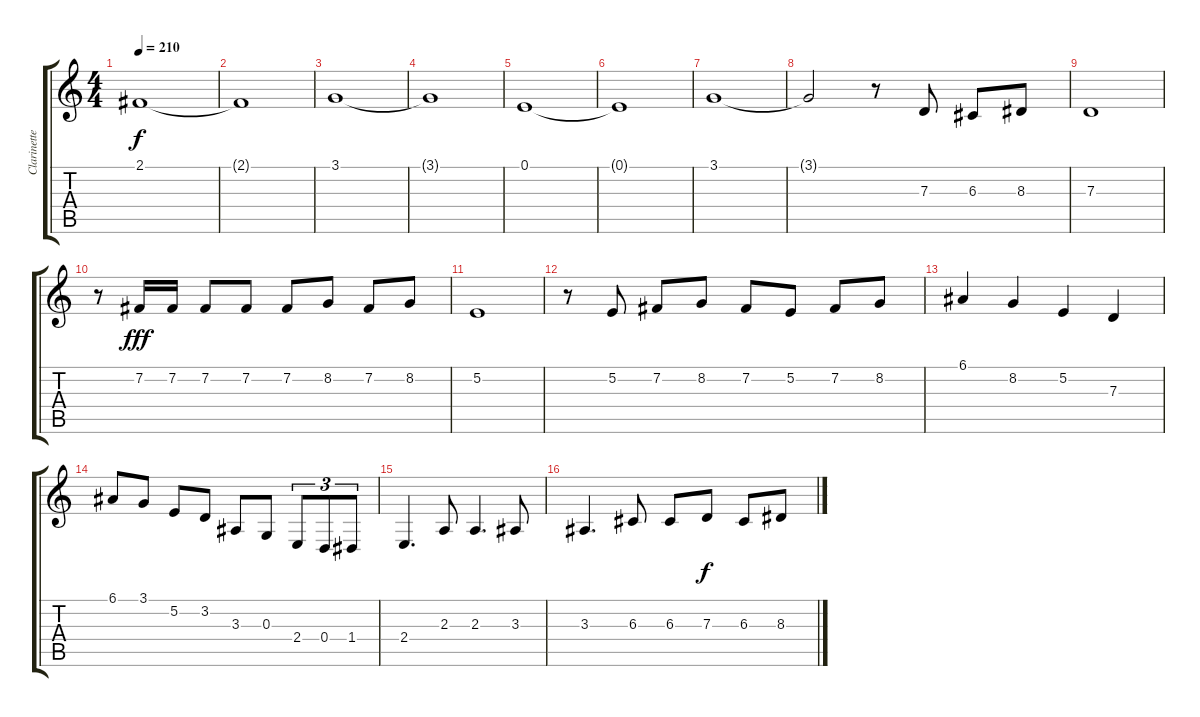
\track ("Clarinette" "Clarinette") {instrument clarinet}
\staff {score tabs}
\tuning (E4 B3 G3 D3 A2 E2) {hide}
\ts (4 4)
\tempo 210
\clef g2
\ks c
2.1.1{dy f} |
2.1{t}.1 |
3.1.1 |
3.1{t}.1 |
0.1.1 |
0.1{t}.1 |
3.1.1 |
3.1{t}.2 r.8 7.3.8 6.3.8 8.3.8 |
7.3.1 |
r.8 7.2.16{dy fff} 7.2.16 7.2.8 7.2.8 7.2.8 8.2.8 7.2.8 8.2.8 |
5.2.1 |
r.8 5.2.8 7.2.8 8.2.8 7.2.8 5.2.8 7.2.8 8.2.8 |
6.1.4 8.2.4 5.2.4 7.3.4 |
6.1.8 3.1.8 5.2.8 3.2.8 3.3.8 0.3.8 2.4.8{tu (3 2)} 0.4.8{tu (3 2)} 1.4.8{tu (3 2)} |
2.4.4{d} 2.3.8 2.3.4{d} 3.3.8 |
3.3.4{d} 6.3.8 6.3.8 7.3.8{dy f} 6.3.8 8.3.8
